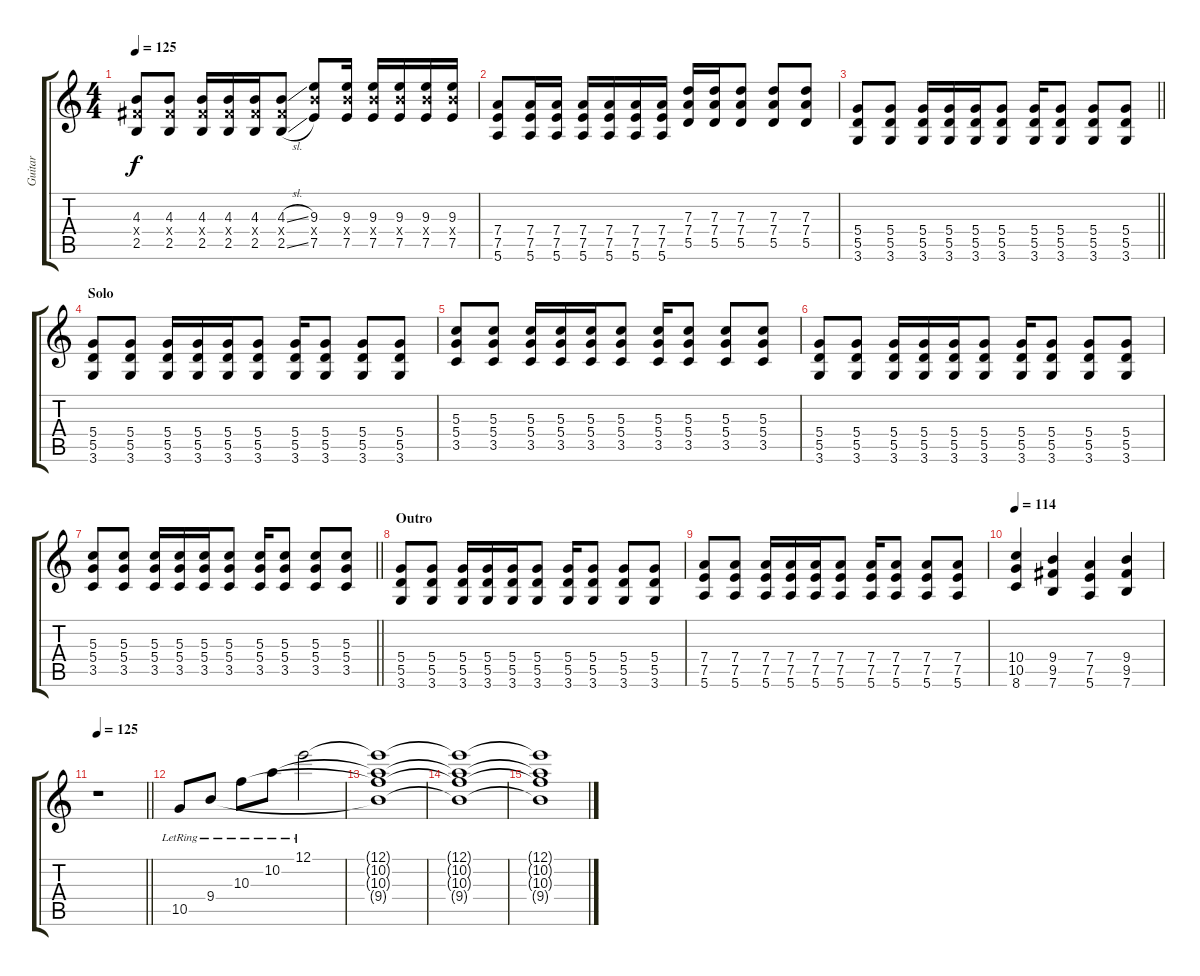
\track ("Guitar" "Guitar") {instrument distortionguitar}
\staff {score tabs}
\tuning (E4 B3 G3 D3 A2 E2) {hide}
\ts (4 4)
\tempo 125
\clef g2
\ks c
(4.3 4.4{x} 2.5).8{dy f} (4.3 4.4{x} 2.5).8 (4.3 4.4{x} 2.5).16 (4.3 4.4{x} 2.5).16 (4.3 4.4{x} 2.5).16 (4.3{sl} 4.4{x} 2.5{sl}).8 (9.3 9.4{x} 7.5).8 (9.3 9.4{x} 7.5).16 (9.3 9.4{x} 7.5).16 (9.3 9.4{x} 7.5).16 (9.3 9.4{x} 7.5).16 (9.3 9.4{x} 7.5).16 |
(7.4 7.5 5.6).8 (7.4 7.5 5.6).16 (7.4 7.5 5.6).16 (7.4 7.5 5.6).16 (7.4 7.5 5.6).16 (7.4 7.5 5.6).16 (7.4 7.5 5.6).16 (7.3 7.4 5.5).16 (7.3 7.4 5.5).16 (7.3 7.4 5.5).8 (7.3 7.4 5.5).8 (7.3 7.4 5.5).8 |
\barLineRight lightlight
(5.4 5.5 3.6).8 (5.4 5.5 3.6).8 (5.4 5.5 3.6).16 (5.4 5.5 3.6).16 (5.4 5.5 3.6).16 (5.4 5.5 3.6).8 (5.4 5.5 3.6).16 (5.4 5.5 3.6).8 (5.4 5.5 3.6).8 (5.4 5.5 3.6).8 |
\section ("" "Solo")
(5.4 5.5 3.6).8 (5.4 5.5 3.6).8 (5.4 5.5 3.6).16 (5.4 5.5 3.6).16 (5.4 5.5 3.6).16 (5.4 5.5 3.6).8 (5.4 5.5 3.6).16 (5.4 5.5 3.6).8 (5.4 5.5 3.6).8 (5.4 5.5 3.6).8 |
(5.3 5.4 3.5).8 (5.3 5.4 3.5).8 (5.3 5.4 3.5).16 (5.3 5.4 3.5).16 (5.3 5.4 3.5).16 (5.3 5.4 3.5).8 (5.3 5.4 3.5).16 (5.3 5.4 3.5).8 (5.3 5.4 3.5).8 (5.3 5.4 3.5).8 |
(5.4 5.5 3.6).8 (5.4 5.5 3.6).8 (5.4 5.5 3.6).16 (5.4 5.5 3.6).16 (5.4 5.5 3.6).16 (5.4 5.5 3.6).8 (5.4 5.5 3.6).16 (5.4 5.5 3.6).8 (5.4 5.5 3.6).8 (5.4 5.5 3.6).8 |
\barLineRight lightlight
(5.3 5.4 3.5).8 (5.3 5.4 3.5).8 (5.3 5.4 3.5).16 (5.3 5.4 3.5).16 (5.3 5.4 3.5).16 (5.3 5.4 3.5).8 (5.3 5.4 3.5).16 (5.3 5.4 3.5).8 (5.3 5.4 3.5).8 (5.3 5.4 3.5).8 |
\section ("" "Outro")
(5.4 5.5 3.6).8 (5.4 5.5 3.6).8 (5.4 5.5 3.6).16 (5.4 5.5 3.6).16 (5.4 5.5 3.6).16 (5.4 5.5 3.6).8 (5.4 5.5 3.6).16 (5.4 5.5 3.6).8 (5.4 5.5 3.6).8 (5.4 5.5 3.6).8 |
(7.4 7.5 5.6).8 (7.4 7.5 5.6).8 (7.4 7.5 5.6).16 (7.4 7.5 5.6).16 (7.4 7.5 5.6).16 (7.4 7.5 5.6).8 (7.4 7.5 5.6).16 (7.4 7.5 5.6).8 (7.4 7.5 5.6).8 (7.4 7.5 5.6).8 |
\tempo 114
(10.4 10.5 8.6).4 (9.4 9.5 7.6).4 (7.4 7.5 5.6).4 (9.4 9.5 7.6).4 |
\tempo 125
\barLineRight lightlight
r.1 |
10.5{lr}.8{instrument electricguitarjazz} 9.4{lr}.8 10.3{lr}.8 10.2{lr}.8 12.1{lr}.2 |
(12.1{t} 10.2{t} 10.3{t} 9.4{t}).1 |
(12.1{t} 10.2{t} 10.3{t} 9.4{t}).1 |
(12.1{t} 10.2{t} 10.3{t} 9.4{t}).1
